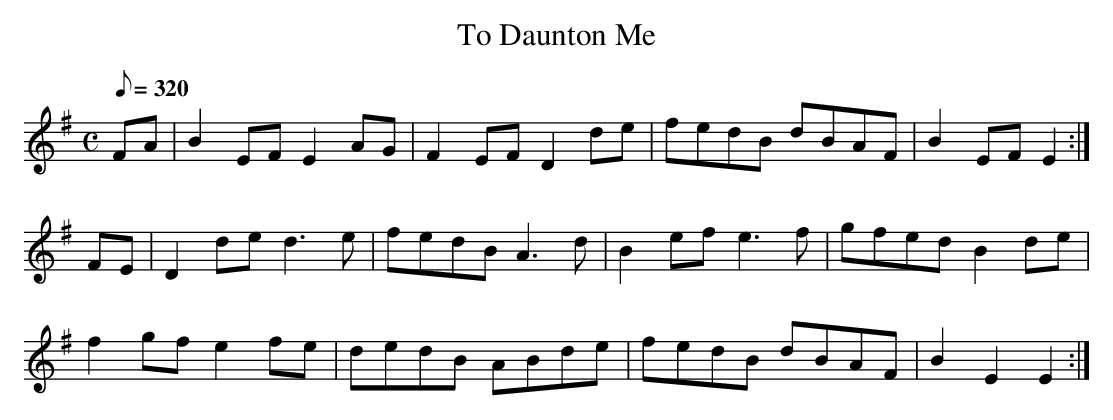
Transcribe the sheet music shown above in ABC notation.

X:1
T: To Daunton Me
M: C
L: 1/8
Q: 320
K: Em
FA| B2 EF E2 AG| F2 EF D2 de| fedB dBAF| B2 EF E2 :|
FE| D2 de d3e| fedB A3d| B2 ef e3f| gfed B2 de|
f2 gf e2 fe| dedB ABde| fedB dBAF| B2E2E2 :|
